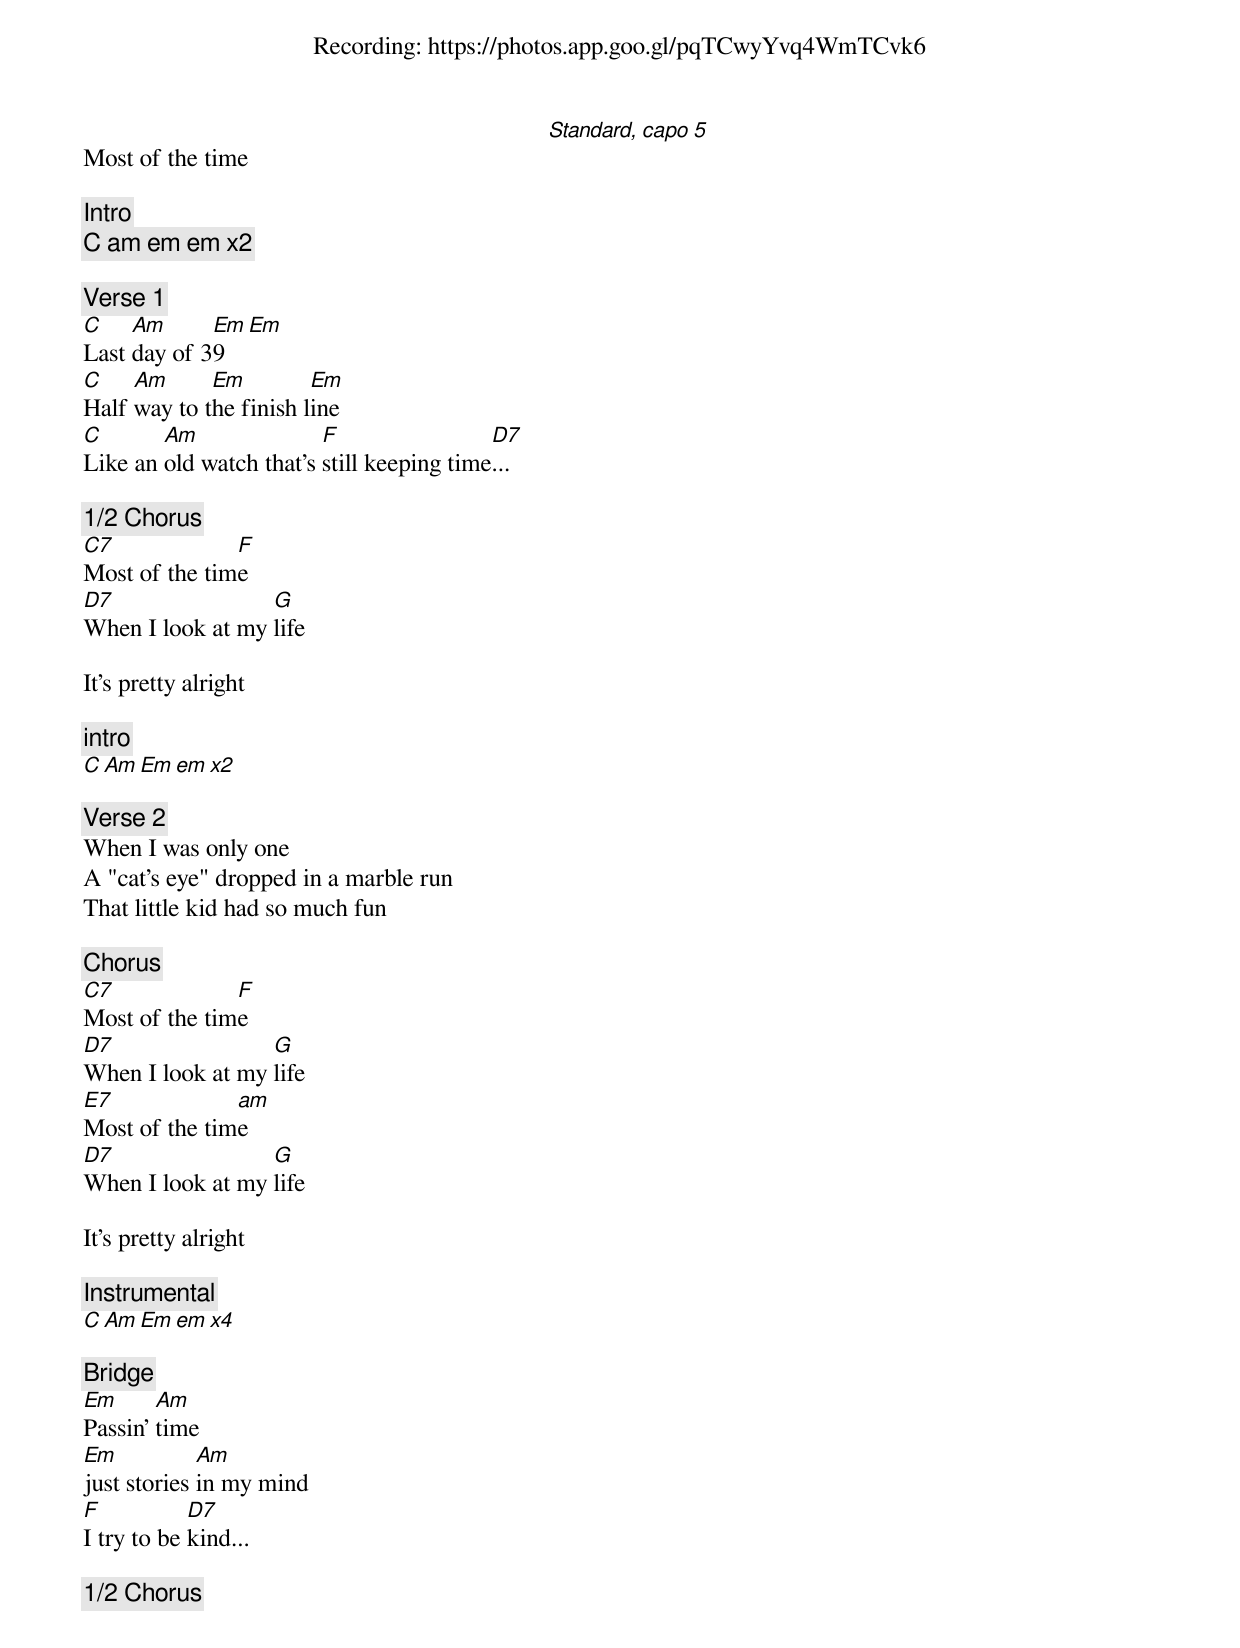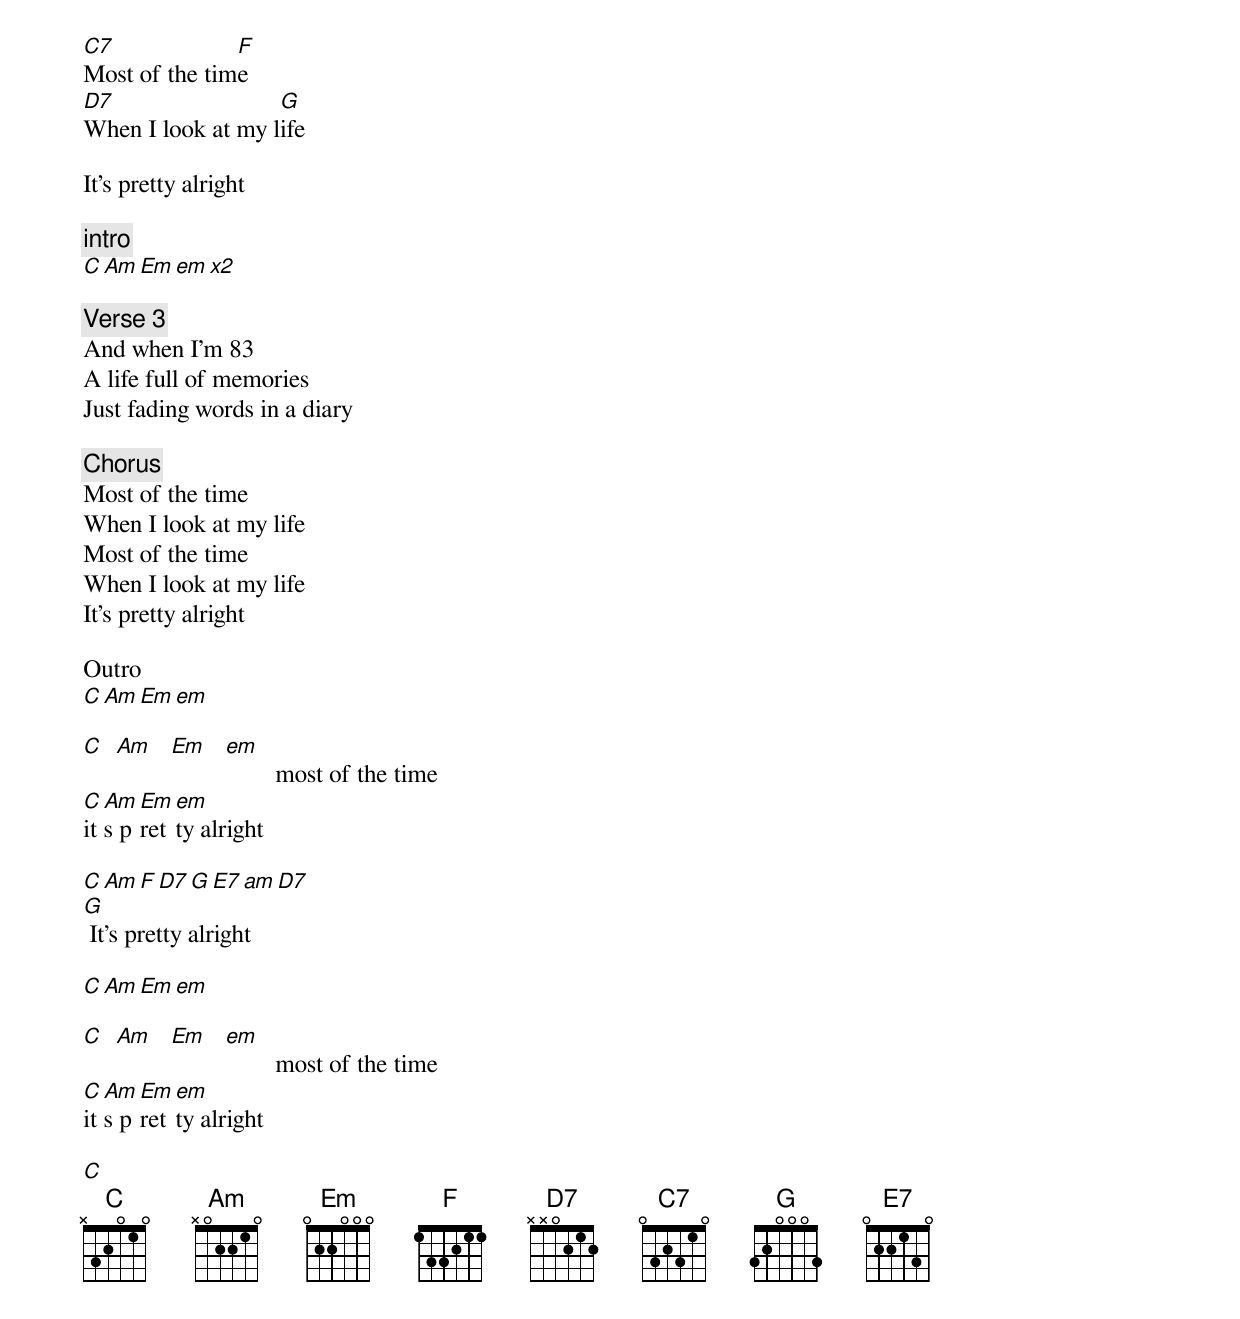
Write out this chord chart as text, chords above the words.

Most of the time						[Standard, capo 5]
Recording: https://photos.app.goo.gl/pqTCwyYvq4WmTCvk6

Intro
C am em em x2

[Verse 1]
C    Am      Em 	Em
Last day of 39
C    Am      Em 	Em
Half way to the finish line
C       Am               F                 D7
Like an old watch that's still keeping time...

[1/2 Chorus]
C7             F
Most of the time
D7                G
When I look at my life

It's pretty alright

[intro]
C Am Em em x2

[Verse 2]
When I was only one
A "cat's eye" dropped in a marble run
That little kid had so much fun

[Chorus]
C7             F
Most of the time
D7                G
When I look at my life
E7             am
Most of the time
D7                G
When I look at my life

It's pretty alright

[Instrumental]
C Am Em em x4

[Bridge]
Em      Am
Passin' time
Em           Am
just stories in my mind
F           D7
I try to be kind...

[1/2 Chorus]
C7             F
Most of the time
D7                 G
When I look at my life

It's pretty alright

[intro]
C Am Em em x2

[Verse 3]
And when I'm 83
A life full of memories
Just fading words in a diary

[Chorus]
Most of the time
When I look at my life
Most of the time
When I look at my life
It's pretty alright

Outro
C Am Em em

C Am Em em
		most of the time
C Am Em em
its pretty alright

C Am F D7 G E7 am D7
G
 It's pretty alright

C Am Em em

C Am Em em
		most of the time
C Am Em em
its pretty alright

C
